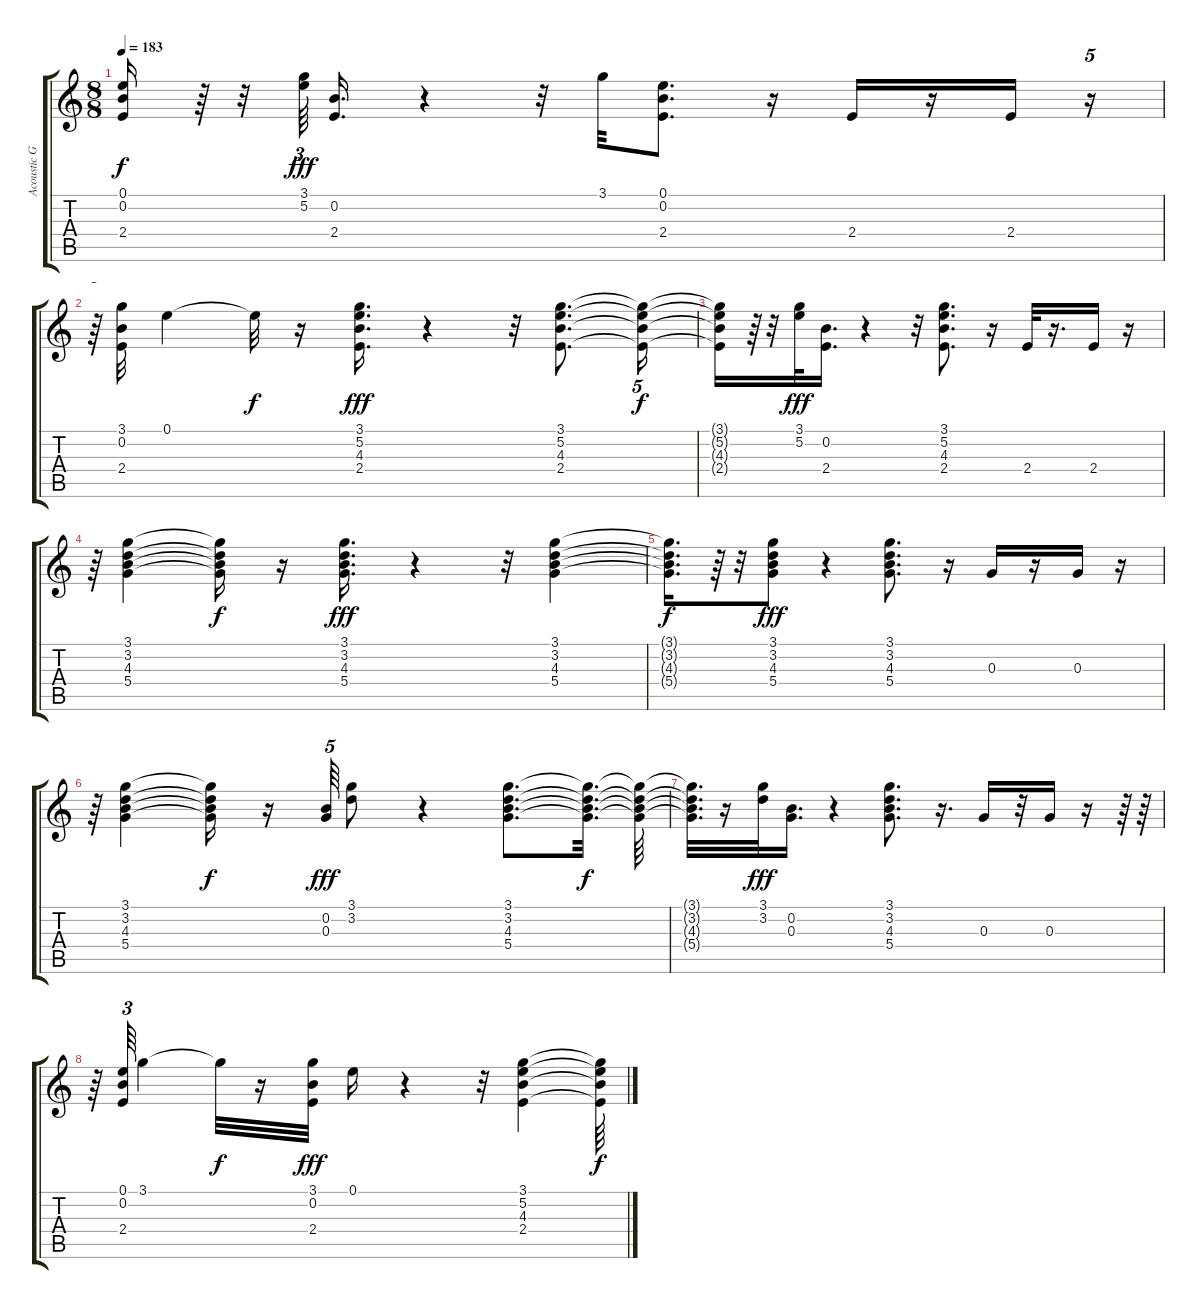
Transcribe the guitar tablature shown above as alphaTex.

\track ("Acoustic Guitar" "Acoustic G") {instrument acousticguitarsteel}
\staff {score tabs}
\tuning (E4 B3 G3 D3 A2 E2) {hide}
\ts (8 8)
\tempo 183
\clef g2
\ks c
(0.1{t} 0.2{t} 2.4{t}).16{dy f} r.64 r.32 (3.1 5.2).64{tu (3 2) dy fff} (0.2 2.4).16{d} r.4 r.32 3.1.32 (0.1 0.2 2.4).8{d} r.16 2.4.16 r.16 2.4.16 r.16{tu (5 4)} |
r.64{tu (5 4)} (3.1 0.2 2.4).32 0.1.4 0.1{t}.32{dy f} r.16 (3.1 5.2 4.3 2.4).16{d dy fff} r.4 r.32 (3.1 5.2 4.3 2.4).8{d} (3.1{t} 5.2{t} 4.3{t} 2.4{t}).16{tu (5 4) dy f} |
(3.1{t} 5.2{t} 4.3{t} 2.4{t}).16 r.64 r.32 (3.1 5.2).32{dy fff} (0.2 2.4).16{d} r.4 r.32 (3.1 5.2 4.3 2.4).8{d} r.16 2.4.32 r.16{d} 2.4.16 r.16 |
r.64 (3.1 3.2 4.3 5.4).4 (3.1{t} 3.2{t} 4.3{t} 5.4{t}).16{dy f} r.16 (3.1 3.2 4.3 5.4).16{d dy fff} r.4 r.32 (3.1 3.2 4.3 5.4).4 |
(3.1{t} 3.2{t} 4.3{t} 5.4{t}).16{d dy f} r.64 r.32 (3.1 3.2 4.3 5.4).8{dy fff} r.4 (3.1 3.2 4.3 5.4).8{d} r.16 0.3.16 r.16 0.3.16 r.16 |
r.64 (3.1 3.2 4.3 5.4).4 (3.1{t} 3.2{t} 4.3{t} 5.4{t}).16{dy f} r.16 (0.2 0.3).64{tu (5 4) dy fff} (3.1 3.2).8 r.4 (3.1 3.2 4.3 5.4).8{d} (3.1{t} 3.2{t} 4.3{t} 5.4{t}).32{d dy f} (3.1{t} 3.2{t} 4.3{t} 5.4{t}).64 |
(3.1{t} 3.2{t} 4.3{t} 5.4{t}).32{d} r.16 (3.1 3.2).32{dy fff} (0.2 0.3).16{d} r.4 (3.1 3.2 4.3 5.4).8{d} r.16{d} 0.3.16 r.32 0.3.16 r.16 r.64 r.64 |
r.64 (0.1 0.2 2.4).64{tu (3 2)} 3.1.4 3.1{t}.32{dy f} r.16 (3.1 0.2 2.4).32{dy fff} 0.1.16 r.4 r.32 (3.1 5.2 4.3 2.4).4 (3.1{t} 5.2{t} 4.3{t} 2.4{t}).64{dy f}
